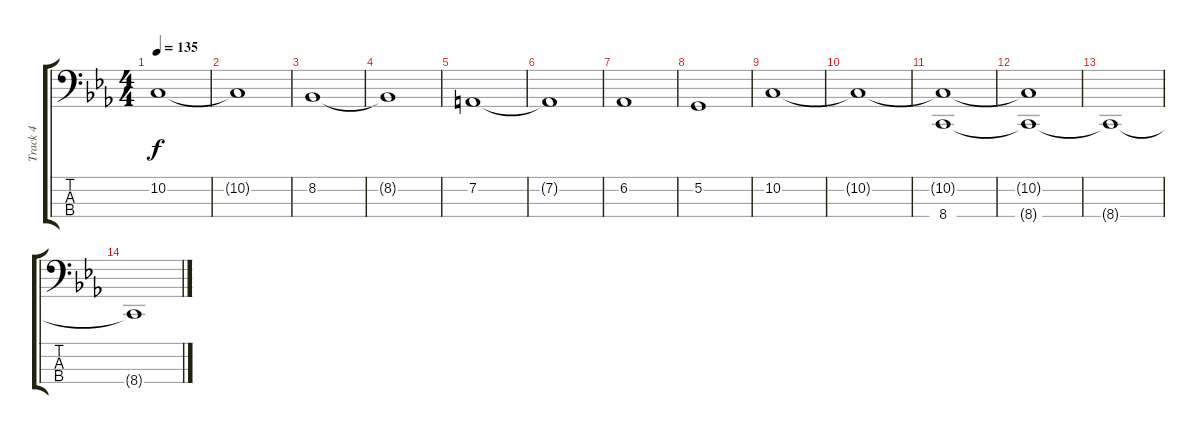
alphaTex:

\track ("Track 4" "Track 4") {instrument cello}
\staff {score tabs}
\tuning (G2 D2 A1 E1) {hide}
\ts (4 4)
\tempo 135
\clef f4
\ks cminor
10.2.1{dy f} |
10.2{t}.1 |
8.2.1 |
8.2{t}.1 |
7.2.1 |
7.2{t}.1 |
6.2.1 |
5.2.1 |
10.2.1 |
10.2{t}.1 |
(10.2{t} 8.4).1 |
(10.2{t} 8.4{t}).1 |
8.4{t}.1 |
8.4{t}.1{volume 0}
